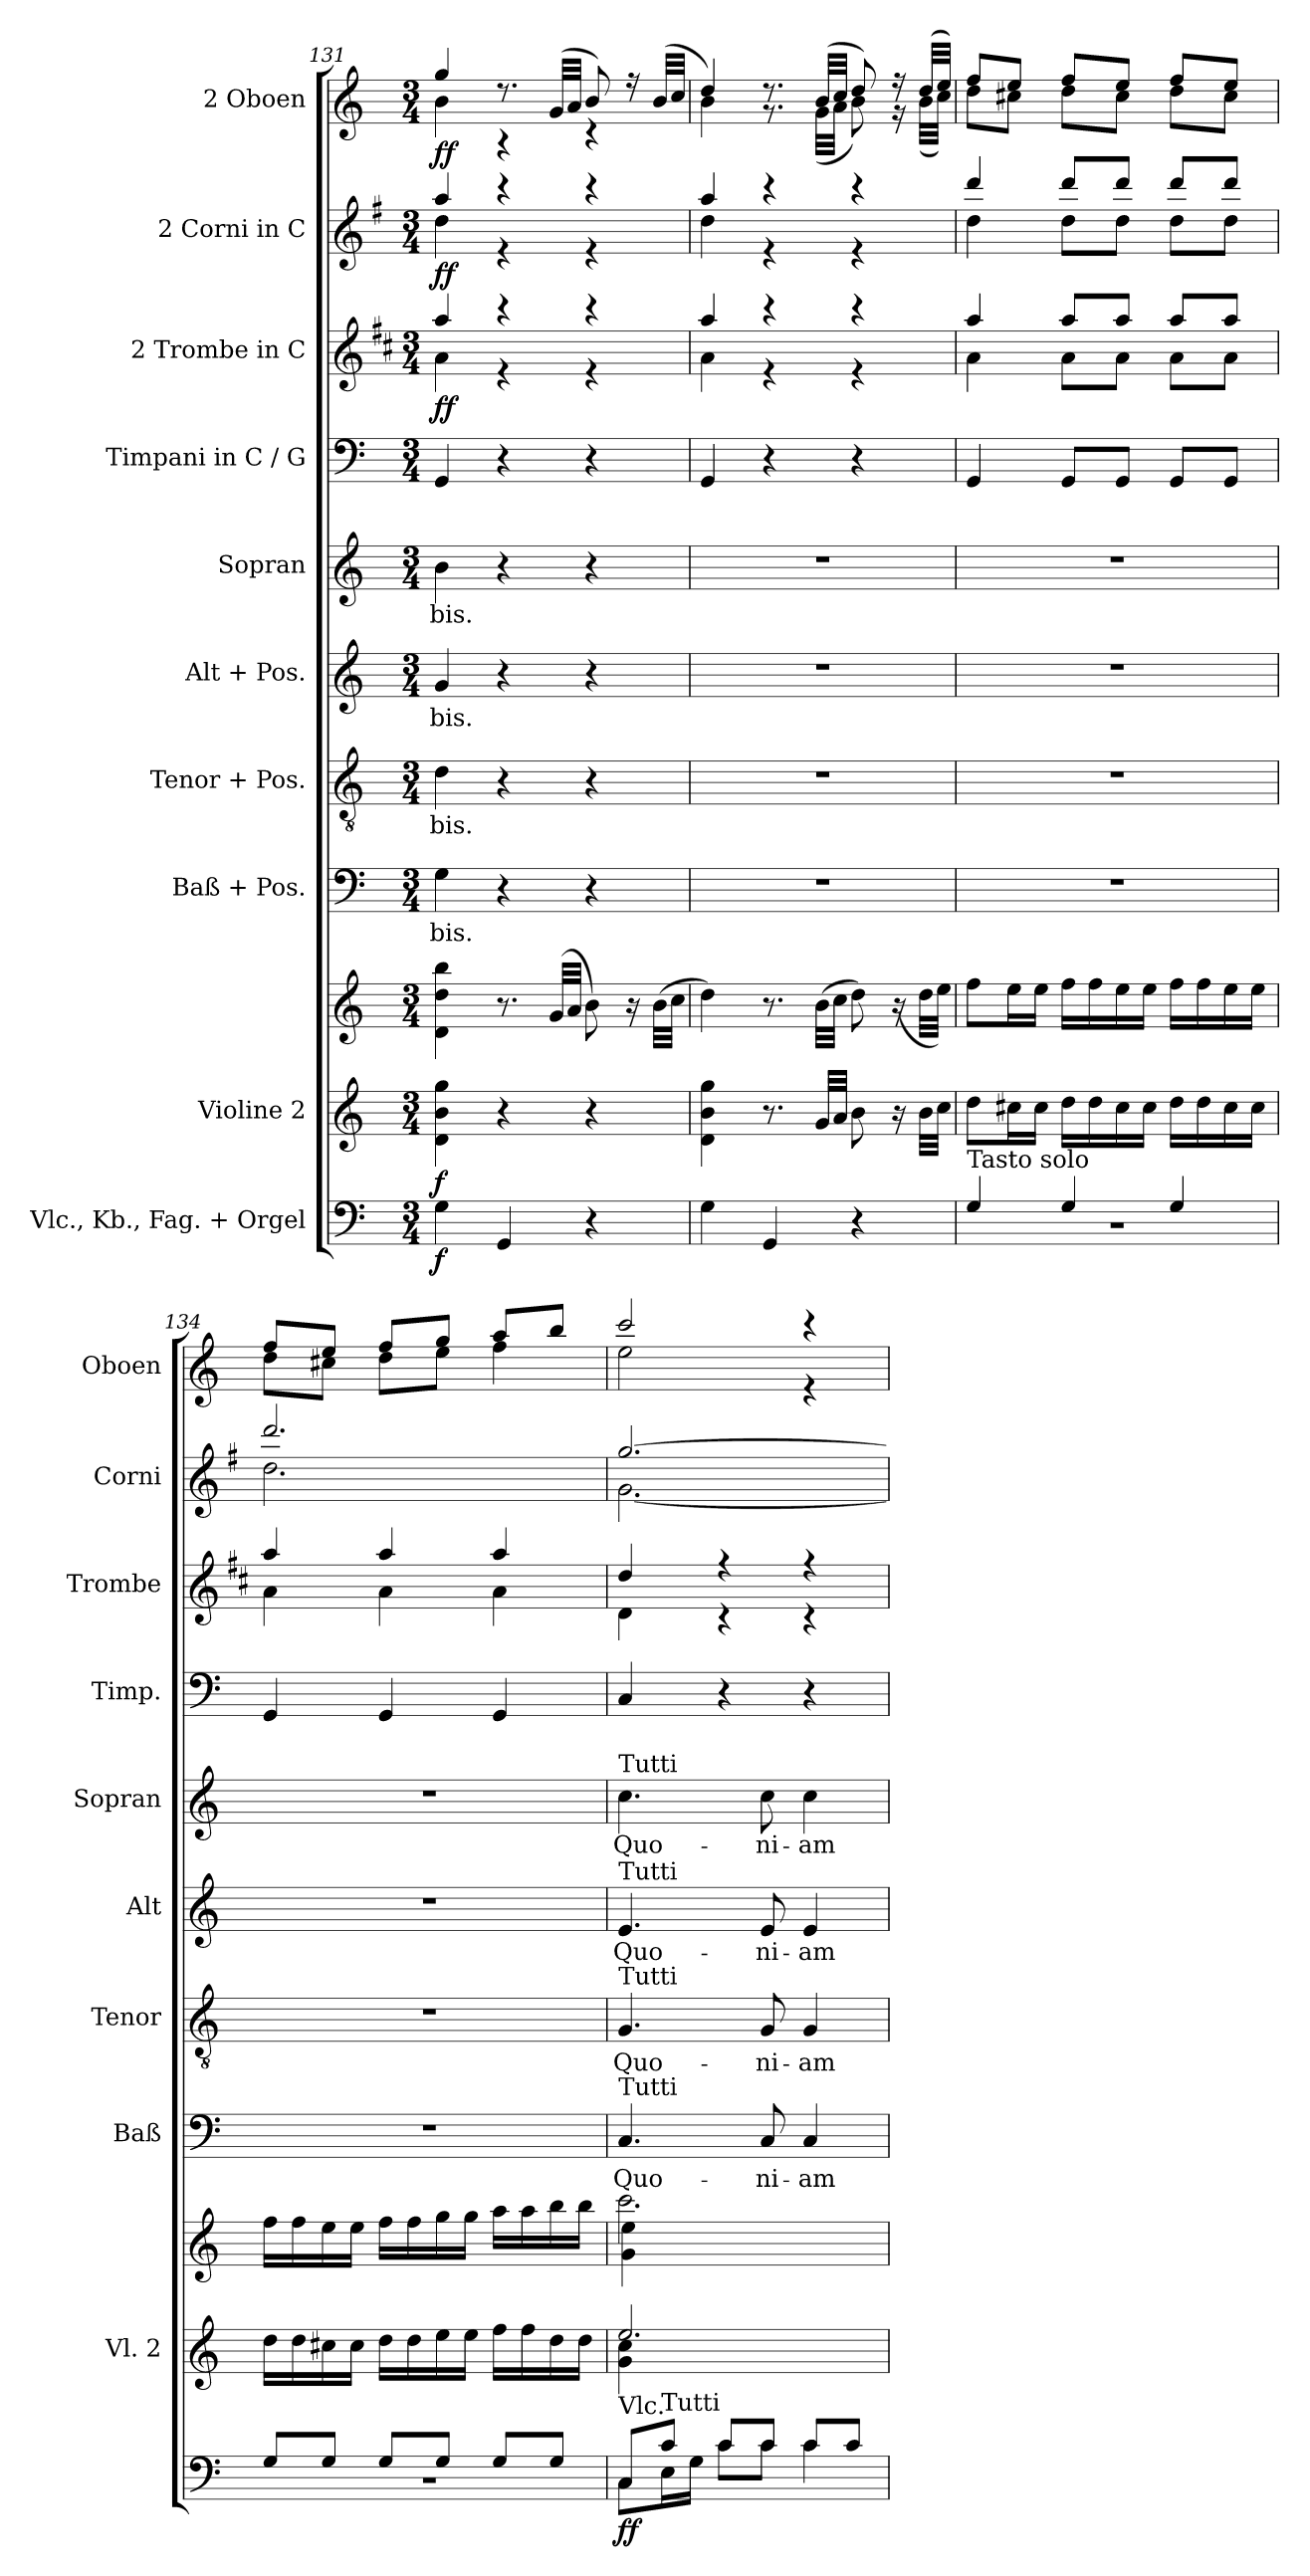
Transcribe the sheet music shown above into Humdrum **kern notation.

**kern	**dynam	**kern	**kern	**dynam	**kern	**text	**kern	**text	**kern	**text	**kern	**text	**kern	**kern	**dynam	**kern	**dynam	**kern	**dynam
*part10	*part10	*part9	*part9	*part9	*part8	*part8	*part7	*part7	*part6	*part6	*part5	*part5	*part4	*part3	*part3	*part2	*part2	*part1	*part1
*staff11	*staff11	*staff10	*staff9	*staff9/10	*staff8	*staff8	*staff7	*staff7	*staff6	*staff6	*staff5	*staff5	*staff4	*staff3	*staff3	*staff2	*staff2	*staff1	*staff1
*I"Vlc., Kb., Fag. + Orgel	*	*I"Violine 2	*	*	*I"Baß + Pos.	*	*I"Tenor + Pos.	*	*I"Alt + Pos.	*	*I"Sopran	*	*I"Timpani in C / G	*I"2 Trombe in C	*	*I"2 Corni in C	*	*I"2 Oboen	*
*	*	*I'Vl. 2	*	*	*I'Baß	*	*I'Tenor	*	*I'Alt	*	*I'Sopran	*	*I'Timp.	*I'Trombe	*	*I'Corni	*	*I'Oboen	*
*clefF4	*	*clefG2	*clefG2	*	*clefF4	*	*clefGv2	*	*clefG2	*	*clefG2	*	*clefF4	*clefG2	*	*clefG2	*	*clefG2	*
*	*	*	*	*	*	*	*	*	*	*	*	*	*	*ITrd1c2	*	*ITrd4c7	*	*	*
*k[]	*	*k[]	*k[]	*	*k[]	*	*k[]	*	*k[]	*	*k[]	*	*k[]	*k[]	*	*k[]	*	*k[]	*
*M3/4	*	*M3/4	*M3/4	*	*M3/4	*	*M3/4	*	*M3/4	*	*M3/4	*	*M3/4	*M3/4	*	*M3/4	*	*M3/4	*
=131	=131	=131	=131	=131	=131	=131	=131	=131	=131	=131	=131	=131	=131	=131	=131	=131	=131	=131	=131
!	!LO:DY:b	!	!	!LO:DY:b=2	!	!LO:LY:b	!	!LO:LY:b	!	!LO:LY:b	!	!LO:LY:b	!	!	!LO:DY:b	!	!	!	!
*	*	*	*	*	*	*	*	*	*	*	*	*	*	*^	*	*^	*	*^	*
!	!	!	!	!	!	!	!	!	!	!	!	!	!	!	!	!LO:DY:n=1:b	!	!	!LO:DY:b	!	!	!
!	!	!	!	!	!	!	!	!	!	!	!	!	!	!	!	!	!	!	!LO:DY:n=1:b	!	!	!LO:DY:b
!	!	!	!	!	!	!	!	!	!	!	!	!	!	!	!	!	!	!	!	!	!	!LO:DY:n=1:b
4G\	f	4d\ 4b\ 4gg\	4d\ 4dd\ 4bb\	f	4G\	bis.	4d\	bis.	4g/	bis.	4b\	bis.	4GG/	4gg/	4g\	f f	4dd/	4g\	f f	4gg/	4b\	f f
4GG/	.	4r	8.r	.	4r	.	4r	.	4r	.	4r	.	4r	4r	4r	.	4r	4r	.	8.r	4r	.
.	.	.	(>32g/LLL	.	.	.	.	.	.	.	.	.	.	.	.	.	.	.	.	(>32g/LLL	.	.
.	.	.	32a/JJJ	.	.	.	.	.	.	.	.	.	.	.	.	.	.	.	.	32a/JJJ	.	.
4r	.	4r	8b\)	.	4r	.	4r	.	4r	.	4r	.	4r	4r	4r	.	4r	4r	.	8b/)	4r	.
.	.	.	16r	.	.	.	.	.	.	.	.	.	.	.	.	.	.	.	.	16r	.	.
.	.	.	(>32b\LLL	.	.	.	.	.	.	.	.	.	.	.	.	.	.	.	.	(>32b/LLL	.	.
.	.	.	32cc\JJJ	.	.	.	.	.	.	.	.	.	.	.	.	.	.	.	.	32cc/JJJ	.	.
=132	=132	=132	=132	=132	=132	=132	=132	=132	=132	=132	=132	=132	=132	=132	=132	=132	=132	=132	=132	=132	=132	=132
4G\	.	4d\ 4b\ 4gg\	4dd\)	.	2.r	.	2.r	.	2.r	.	2.r	.	4GG/	4gg/	4g\	.	4dd/	4g\	.	4dd/)	4b\	.
4GG/	.	8.r	8.r	.	.	.	.	.	.	.	.	.	4r	4r	4r	.	4r	4r	.	8.r	8.r	.
.	.	32g/LLL	(>32b\LLL	.	.	.	.	.	.	.	.	.	.	.	.	.	.	.	.	(>32b/LLL	(<32g\LLL	.
.	.	32a/JJJ	32cc\JJJ	.	.	.	.	.	.	.	.	.	.	.	.	.	.	.	.	32cc/JJJ	32a\JJJ	.
4r	.	8b\	8dd\)	.	.	.	.	.	.	.	.	.	4r	4r	4r	.	4r	4r	.	8dd/)	8b\)	.
.	.	16r	(<16r	.	.	.	.	.	.	.	.	.	.	.	.	.	.	.	.	16r	16r	.
.	.	32b\LLL	32dd\LLL	.	.	.	.	.	.	.	.	.	.	.	.	.	.	.	.	(>32dd/LLL	(<32b\LLL	.
.	.	32cc\JJJ	32ee\JJJ)	.	.	.	.	.	.	.	.	.	.	.	.	.	.	.	.	32ee/JJJ)	32cc\JJJ)	.
!!LO:PB:g=z	!!
=133	=133	=133	=133	=133	=133	=133	=133	=133	=133	=133	=133	=133	=133	=133	=133	=133	=133	=133	=133	=133	=133	=133
*^	*	*	*	*	*	*	*	*	*	*	*	*	*	*	*	*	*	*	*	*	*	*
!LO:TX:a:t=Tasto solo	!	!	!	!	!	!	!	!	!	!	!	!	!	!	!	!	!	!	!	!	!	!	!
4G/	2.r	.	8dd\L	8ff\L	.	2.r	.	2.r	.	2.r	.	2.r	.	4GG/	4gg/	4g\	.	4gg/	4g\	.	8ff/L	8dd\L	.
.	.	.	16cc#X\L	16ee\L	.	.	.	.	.	.	.	.	.	.	.	.	.	.	.	.	8ee/J	8cc#X\J	.
.	.	.	16cc#\JJ	16ee\JJ	.	.	.	.	.	.	.	.	.	.	.	.	.	.	.	.	.	.	.
4G/	.	.	16dd\LL	16ff\LL	.	.	.	.	.	.	.	.	.	8GG/L	8gg/L	8g\L	.	8gg/L	8g\L	.	8ff/L	8dd\L	.
.	.	.	16dd\	16ff\	.	.	.	.	.	.	.	.	.	.	.	.	.	.	.	.	.	.	.
.	.	.	16cc#\	16ee\	.	.	.	.	.	.	.	.	.	8GG/J	8gg/J	8g\J	.	8gg/J	8g\J	.	8ee/J	8cc#\J	.
.	.	.	16cc#\JJ	16ee\JJ	.	.	.	.	.	.	.	.	.	.	.	.	.	.	.	.	.	.	.
4G/	.	.	16dd\LL	16ff\LL	.	.	.	.	.	.	.	.	.	8GG/L	8gg/L	8g\L	.	8gg/L	8g\L	.	8ff/L	8dd\L	.
.	.	.	16dd\	16ff\	.	.	.	.	.	.	.	.	.	.	.	.	.	.	.	.	.	.	.
.	.	.	16cc#\	16ee\	.	.	.	.	.	.	.	.	.	8GG/J	8gg/J	8g\J	.	8gg/J	8g\J	.	8ee/J	8cc#\J	.
.	.	.	16cc#\JJ	16ee\JJ	.	.	.	.	.	.	.	.	.	.	.	.	.	.	.	.	.	.	.
=134	=134	=134	=134	=134	=134	=134	=134	=134	=134	=134	=134	=134	=134	=134	=134	=134	=134	=134	=134	=134	=134	=134	=134
8G/L	2.r	.	16dd\LL	16ff\LL	.	2.r	.	2.r	.	2.r	.	2.r	.	4GG/	4gg/	4g\	.	2.gg/	2.g\	.	8ff/L	8dd\L	.
.	.	.	16dd\	16ff\	.	.	.	.	.	.	.	.	.	.	.	.	.	.	.	.	.	.	.
8G/J	.	.	16cc#X\	16ee\	.	.	.	.	.	.	.	.	.	.	.	.	.	.	.	.	8ee/J	8cc#X\J	.
.	.	.	16cc#\JJ	16ee\JJ	.	.	.	.	.	.	.	.	.	.	.	.	.	.	.	.	.	.	.
8G/L	.	.	16dd\LL	16ff\LL	.	.	.	.	.	.	.	.	.	4GG/	4gg/	4g\	.	.	.	.	8ff/L	8dd\L	.
.	.	.	16dd\	16ff\	.	.	.	.	.	.	.	.	.	.	.	.	.	.	.	.	.	.	.
8G/J	.	.	16ee\	16gg\	.	.	.	.	.	.	.	.	.	.	.	.	.	.	.	.	8gg/J	8ee\J	.
.	.	.	16ee\JJ	16gg\JJ	.	.	.	.	.	.	.	.	.	.	.	.	.	.	.	.	.	.	.
8G/L	.	.	16ff\LL	16aa\LL	.	.	.	.	.	.	.	.	.	4GG/	4gg/	4g\	.	.	.	.	8aa/L	4ff\	.
.	.	.	16ff\	16aa\	.	.	.	.	.	.	.	.	.	.	.	.	.	.	.	.	.	.	.
8G/J	.	.	16dd\	16bb\	.	.	.	.	.	.	.	.	.	.	.	.	.	.	.	.	8bb/J	.	.
.	.	.	16dd\JJ	16bb\JJ	.	.	.	.	.	.	.	.	.	.	.	.	.	.	.	.	.	.	.
=135	=135	=135	=135	=135	=135	=135	=135	=135	=135	=135	=135	=135	=135	=135	=135	=135	=135	=135	=135	=135	=135	=135	=135
*	*	*	*^	*^	*	*	*	*	*	*	*	*	*	*	*	*	*	*	*	*	*	*	*
!	!	!	!	!	!	!	!	!	!	!	!	!	!	!LO:TX:a:t=Tutti	!	!	!	!	!	!	!	!	!	!	!
!	!	!	!	!	!	!	!	!	!	!	!	!LO:TX:a:t=Tutti	!	!	!	!	!	!	!	!	!	!	!	!	!
!	!	!	!	!	!	!	!	!	!	!LO:TX:a:t=Tutti	!	!	!	!	!	!	!	!	!	!	!	!	!	!	!
!	!	!	!	!	!	!	!	!LO:TX:a:t=Tutti	!	!	!	!	!	!	!	!	!	!	!	!	!	!	!	!	!
!LO:TX:a:t=Vlc.	!	!	!	!	!	!	!	!	!	!	!	!	!	!	!	!	!	!	!	!	!	!	!	!	!
!	!	!LO:DY:b	!	!	!	!	!	!	!LO:LY:b	!	!LO:LY:b	!	!LO:LY:b	!	!LO:LY:b	!	!	!	!	!	!	!	!	!	!
!	!	!LO:DY:n=1:b	!	!	!	!	!	!	!	!	!	!	!	!	!	!	!	!	!	!	!	!	!	!	!
8C/L	8C\L	f f	2.ee/	4g\ 4cc\	2.ccc\	4g\ 4ee\	.	4.C/	Quo-	4.G/	Quo-	4.e/	Quo-	4.cc\	Quo-	4C/	4cc/	4c\	.	[2.cc/	[2.c\	.	2ccc/	2ee\	.
!LO:TX:a:t=Tutti	!	!	!	!	!	!	!	!	!	!	!	!	!	!	!	!	!	!	!	!	!	!	!	!	!
8c/J	16E\L	.	.	.	.	.	.	.	.	.	.	.	.	.	.	.	.	.	.	.	.	.	.	.	.
.	16G\JJ	.	.	.	.	.	.	.	.	.	.	.	.	.	.	.	.	.	.	.	.	.	.	.	.
8c/L	8c\L	.	.	2ryy	.	2ryy	.	.	.	.	.	.	.	.	.	4r	4r	4r	.	.	.	.	.	.	.
!	!	!	!	!	!	!	!	!	!LO:LY:b	!	!LO:LY:b	!	!LO:LY:b	!	!LO:LY:b	!	!	!	!	!	!	!	!	!	!
8c/J	8c\J	.	.	.	.	.	.	8C/	ni-	8G/	ni-	8e/	ni-	8cc\	ni-	.	.	.	.	.	.	.	.	.	.
!	!	!	!	!	!	!	!	!	!LO:LY:b	!	!LO:LY:b	!	!LO:LY:b	!	!LO:LY:b	!	!	!	!	!	!	!	!	!	!
8c/L	4c\	.	.	.	.	.	.	4C/	am	4G/	am	4e/	am	4cc\	am	4r	4r	4r	.	.	.	.	4r	4r	.
8c/J	.	.	.	.	.	.	.	.	.	.	.	.	.	.	.	.	.	.	.	.	.	.	.	.	.
*v	*v	*	*	*	*	*	*	*	*	*	*	*	*	*	*	*	*v	*v	*	*v	*v	*	*v	*v	*
*	*	*v	*v	*	*	*	*	*	*	*	*	*	*	*	*	*	*	*	*	*	*
*	*	*	*v	*v	*	*	*	*	*	*	*	*	*	*	*	*	*	*	*	*
=	=	=	=	=	=	=	=	=	=	=	=	=	=	=	=	=	=	=	=
*-	*-	*-	*-	*-	*-	*-	*-	*-	*-	*-	*-	*-	*-	*-	*-	*-	*-	*-	*-
